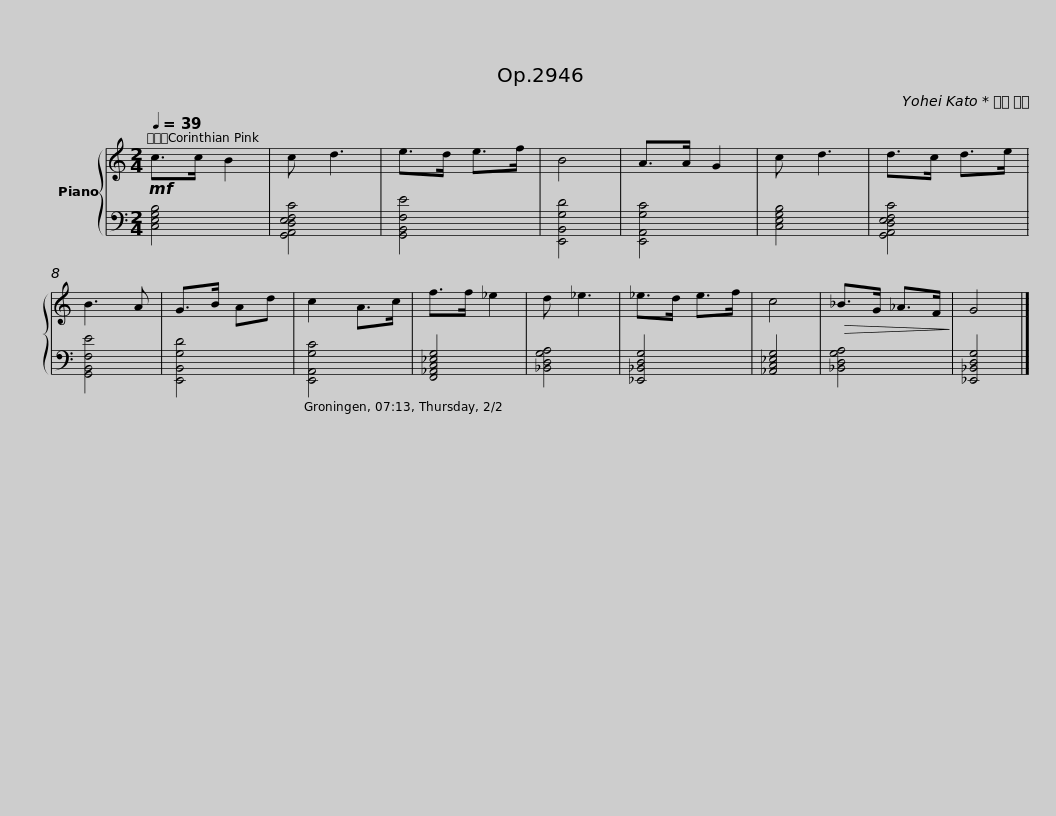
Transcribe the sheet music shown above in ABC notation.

X:1
%%score { 1 | 2 }
L:1/8
Q:1/4=39
M:2/4
I:linebreak $
K:C
V:1 treble
V:2 bass
V:1
!mf! c>c B2 | c d3 | e>d e>f | B4 | A>A G2 | %5
 c d3 | d>c d>e | B3 A | G>B Ad |$ c2 A>c | %10
 f>f _e2 | d _e3 | _e>d e>f | c4 |!>(! _B>G _A>F!>)! | %15
 G4 |] %16
V:2
 [C,E,G,B,]4 | [G,,A,,D,E,F,C]4 | [G,,B,,F,E]4 | [E,,B,,G,D]4 | [E,,A,,G,C]4 | %5
 [C,E,G,B,]4 | [G,,A,,D,E,F,C]4 | [G,,B,,F,E]4 | [E,,B,,G,D]4 |$ [E,,A,,G,C]4 | %10
 [F,,_A,,C,_E,G,]4 | [_B,,D,G,A,]4 | [_E,,_B,,D,G,]4 | [_A,,C,_E,G,]4 | [_B,,D,G,A,]4 | %15
 [_E,,_B,,D,G,]4 |] %16
